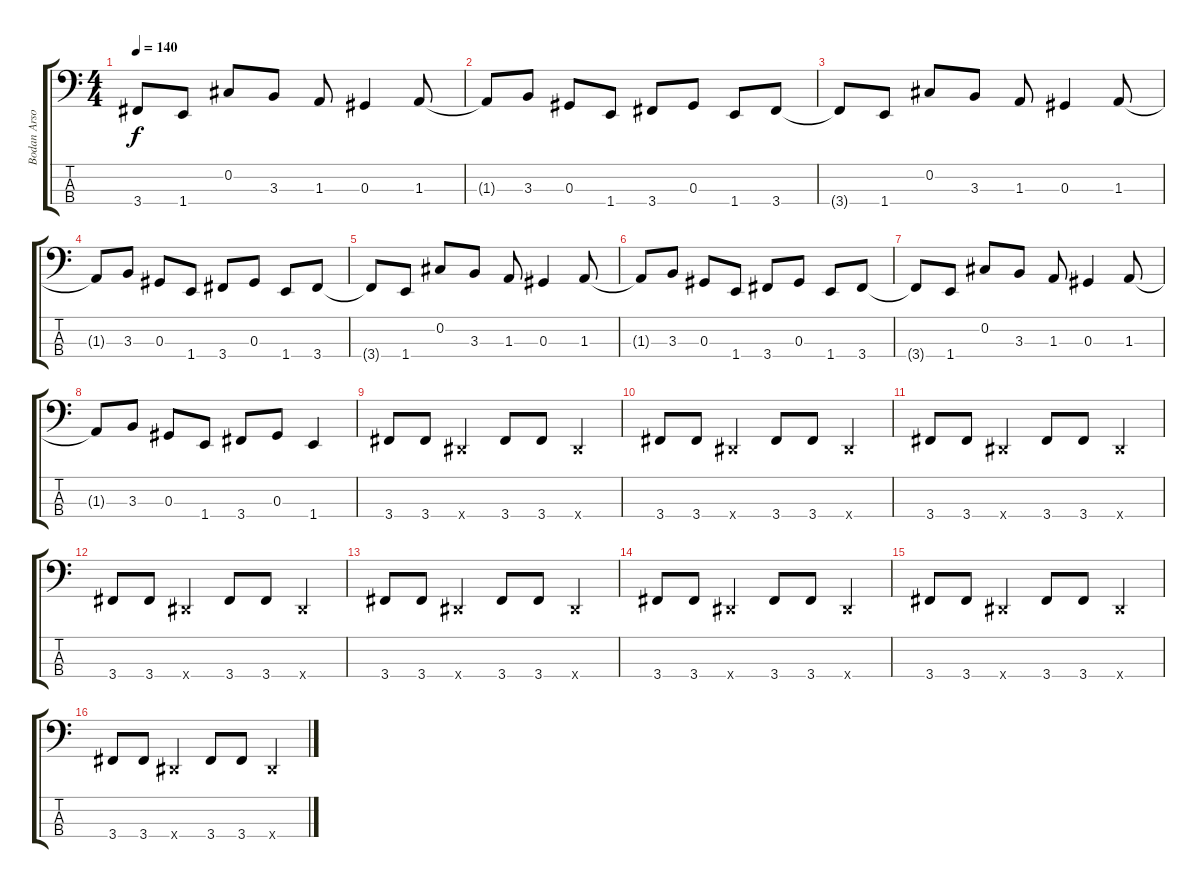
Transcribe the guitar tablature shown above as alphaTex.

\track ("Bodan Arsovski" "Bodan Arso") {instrument electricbassfinger}
\staff {score tabs}
\tuning (Gb2 Db2 Ab1 Eb1) {hide}
\ts (4 4)
\tempo 140
\clef f4
\ks c
3.4.8{dy f instrument electricbassfinger} 1.4.8 0.2.8 3.3.8 1.3.8 0.3.4 1.3.8 |
1.3{t}.8 3.3.8 0.3.8 1.4.8 3.4.8 0.3.8 1.4.8 3.4.8 |
3.4{t}.8 1.4.8 0.2.8 3.3.8 1.3.8 0.3.4 1.3.8 |
1.3{t}.8 3.3.8 0.3.8 1.4.8 3.4.8 0.3.8 1.4.8 3.4.8 |
3.4{t}.8 1.4.8 0.2.8 3.3.8 1.3.8 0.3.4 1.3.8 |
1.3{t}.8 3.3.8 0.3.8 1.4.8 3.4.8 0.3.8 1.4.8 3.4.8 |
3.4{t}.8 1.4.8 0.2.8 3.3.8 1.3.8 0.3.4 1.3.8 |
1.3{t}.8 3.3.8 0.3.8 1.4.8 3.4.8 0.3.8 1.4.4 |
3.4.8 3.4.8 0.4{x}.4 3.4.8 3.4.8 0.4{x}.4 |
3.4.8 3.4.8 0.4{x}.4 3.4.8 3.4.8 0.4{x}.4 |
3.4.8 3.4.8 0.4{x}.4 3.4.8 3.4.8 0.4{x}.4 |
3.4.8 3.4.8 0.4{x}.4 3.4.8 3.4.8 0.4{x}.4 |
3.4.8 3.4.8 0.4{x}.4 3.4.8 3.4.8 0.4{x}.4 |
3.4.8 3.4.8 0.4{x}.4 3.4.8 3.4.8 0.4{x}.4 |
3.4.8 3.4.8 0.4{x}.4 3.4.8 3.4.8 0.4{x}.4 |
3.4.8 3.4.8 0.4{x}.4 3.4.8 3.4.8 0.4{x}.4
